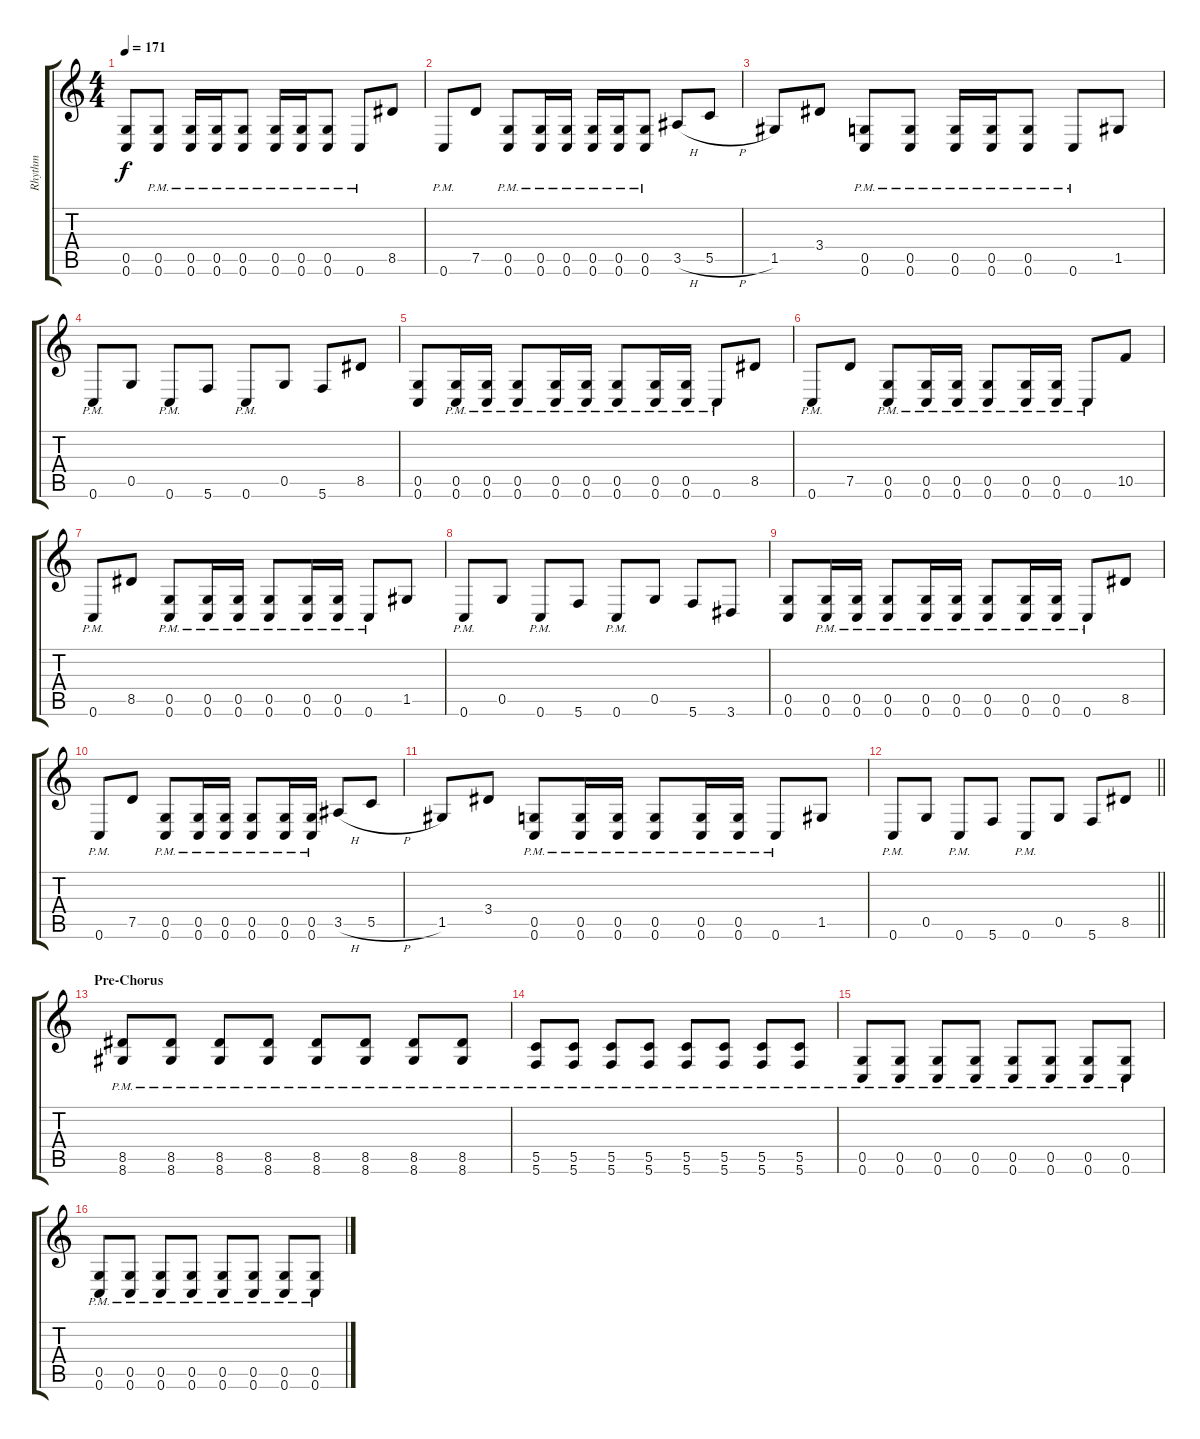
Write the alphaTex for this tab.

\track ("Rhythm" "Rhythm") {instrument distortionguitar}
\staff {score tabs}
\tuning (D4 A3 F3 C3 G2 C2) {hide}
\ts (4 4)
\tempo 171
\clef g2
\ks c
(0.5 0.6).8{dy f} (0.5{pm} 0.6{pm}).8 (0.5{pm} 0.6{pm}).16 (0.5{pm} 0.6{pm}).16 (0.5{pm} 0.6{pm}).8 (0.5{pm} 0.6{pm}).16 (0.5{pm} 0.6{pm}).16 (0.5{pm} 0.6{pm}).8 0.6{pm}.8 8.5.8 |
0.6{pm}.8 7.5.8 (0.5{pm} 0.6{pm}).8 (0.5{pm} 0.6{pm}).16 (0.5{pm} 0.6{pm}).16 (0.5{pm} 0.6{pm}).16 (0.5{pm} 0.6{pm}).16 (0.5{pm} 0.6{pm}).8 3.5{h}.8 5.5{h}.8 |
1.5.8 3.4.8 (0.5{pm} 0.6{pm}).8 (0.5{pm} 0.6{pm}).8 (0.5{pm} 0.6{pm}).16 (0.5{pm} 0.6{pm}).16 (0.5{pm} 0.6{pm}).8 0.6{pm}.8 1.5.8 |
0.6{pm}.8 0.5.8 0.6{pm}.8 5.6.8 0.6{pm}.8 0.5.8 5.6.8 8.5.8 |
(0.5 0.6).8 (0.5{pm} 0.6{pm}).16 (0.5{pm} 0.6{pm}).16 (0.5{pm} 0.6{pm}).8 (0.5{pm} 0.6{pm}).16 (0.5{pm} 0.6{pm}).16 (0.5{pm} 0.6{pm}).8 (0.5{pm} 0.6{pm}).16 (0.5{pm} 0.6{pm}).16 0.6{pm}.8 8.5.8 |
0.6{pm}.8 7.5.8 (0.5{pm} 0.6{pm}).8 (0.5{pm} 0.6{pm}).16 (0.5{pm} 0.6{pm}).16 (0.5{pm} 0.6{pm}).8 (0.5{pm} 0.6{pm}).16 (0.5{pm} 0.6{pm}).16 0.6{pm}.8 10.5.8 |
0.6{pm}.8 8.5.8 (0.5{pm} 0.6{pm}).8 (0.5{pm} 0.6{pm}).16 (0.5{pm} 0.6{pm}).16 (0.5{pm} 0.6{pm}).8 (0.5{pm} 0.6{pm}).16 (0.5{pm} 0.6{pm}).16 0.6{pm}.8 1.5.8 |
0.6{pm}.8 0.5.8 0.6{pm}.8 5.6.8 0.6{pm}.8 0.5.8 5.6.8 3.6.8 |
(0.5 0.6).8 (0.5{pm} 0.6{pm}).16 (0.5{pm} 0.6{pm}).16 (0.5{pm} 0.6{pm}).8 (0.5{pm} 0.6{pm}).16 (0.5{pm} 0.6{pm}).16 (0.5{pm} 0.6{pm}).8 (0.5{pm} 0.6{pm}).16 (0.5{pm} 0.6{pm}).16 0.6{pm}.8 8.5.8 |
0.6{pm}.8 7.5.8 (0.5{pm} 0.6{pm}).8 (0.5{pm} 0.6{pm}).16 (0.5{pm} 0.6{pm}).16 (0.5{pm} 0.6{pm}).8 (0.5{pm} 0.6{pm}).16 (0.5{pm} 0.6{pm}).16 3.5{h}.8 5.5{h}.8 |
1.5.8 3.4.8 (0.5{pm} 0.6{pm}).8 (0.5{pm} 0.6{pm}).16 (0.5{pm} 0.6{pm}).16 (0.5{pm} 0.6{pm}).8 (0.5{pm} 0.6{pm}).16 (0.5{pm} 0.6{pm}).16 0.6{pm}.8 1.5.8 |
\barLineRight lightlight
0.6{pm}.8 0.5.8 0.6{pm}.8 5.6.8 0.6{pm}.8 0.5.8 5.6.8 8.5.8 |
\section ("" "Pre-Chorus")
(8.5{pm} 8.6{pm}).8 (8.5{pm} 8.6{pm}).8 (8.5{pm} 8.6{pm}).8 (8.5{pm} 8.6{pm}).8 (8.5{pm} 8.6{pm}).8 (8.5{pm} 8.6{pm}).8 (8.5{pm} 8.6{pm}).8 (8.5{pm} 8.6{pm}).8 |
(5.5{pm} 5.6{pm}).8 (5.5{pm} 5.6{pm}).8 (5.5{pm} 5.6{pm}).8 (5.5{pm} 5.6{pm}).8 (5.5{pm} 5.6{pm}).8 (5.5{pm} 5.6{pm}).8 (5.5{pm} 5.6{pm}).8 (5.5{pm} 5.6{pm}).8 |
(0.5{pm} 0.6{pm}).8 (0.5{pm} 0.6{pm}).8 (0.5{pm} 0.6{pm}).8 (0.5{pm} 0.6{pm}).8 (0.5{pm} 0.6{pm}).8 (0.5{pm} 0.6{pm}).8 (0.5{pm} 0.6{pm}).8 (0.5{pm} 0.6{pm}).8 |
(0.5{pm} 0.6{pm}).8 (0.5{pm} 0.6{pm}).8 (0.5{pm} 0.6{pm}).8 (0.5{pm} 0.6{pm}).8 (0.5{pm} 0.6{pm}).8 (0.5{pm} 0.6{pm}).8 (0.5{pm} 0.6{pm}).8 (0.5{pm} 0.6{pm}).8
